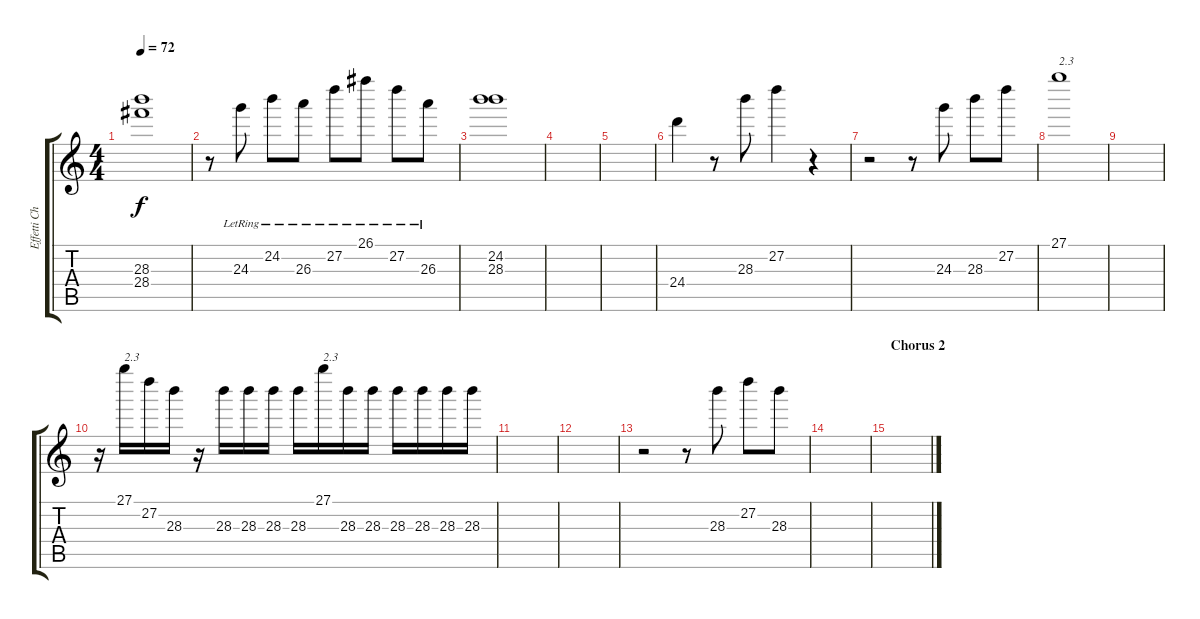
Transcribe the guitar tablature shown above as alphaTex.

\track ("Effetti Chitarra1" "Effetti Ch") {instrument acousticguitarsteel}
\staff {score tabs}
\tuning (E4 B3 G3 D3 A2 E2) {hide}
\ts (4 4)
\tempo 72
\clef g2
\ks c
(28.3 28.4).1{dy f} |
r.8 24.3{lr}.8 24.2{lr}.8 26.3{lr}.8 27.2{lr}.8 26.1{lr}.8 27.2{lr}.8 26.3{lr}.8 |
(24.2 28.3).1 |
|
|
24.4.4 r.8 28.3.8 27.2.4 r.4 |
r.2 r.8 24.3.8 28.3.8 27.2.8 |
27.1.1{txt "2.3"} |
|
r.16 27.1.16{txt "2.3"} 27.2.16 28.3.16 r.16 28.3.16 28.3.16 28.3.16 28.3.16 27.1.16{txt "2.3"} 28.3.16 28.3.16 28.3.16 28.3.16 28.3.16 28.3.16 |
|
|
r.2 r.8 28.3.8 27.2.8 28.3.8 |
|
\section ("" "Chorus 2")
